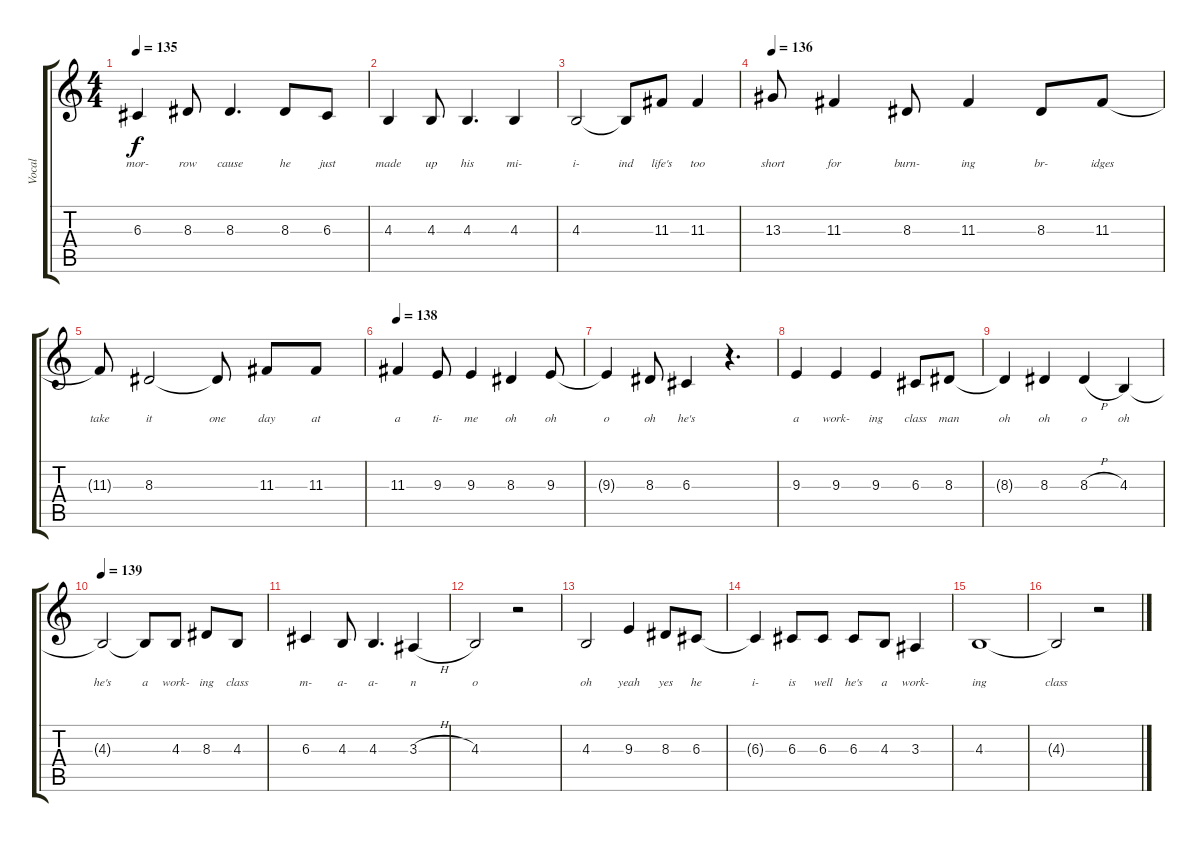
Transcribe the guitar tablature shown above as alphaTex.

\track ("Vocal" "Vocal") {instrument lead1square}
\staff {score tabs}
\tuning (E4 B3 G3 D3 A2 E2) {hide}
\ts (4 4)
\tempo 135
\clef g2
\ks c
6.3{t}.4{lyrics (0 "mor-") lyrics (1 "") lyrics (2 "") lyrics (3 "") lyrics (4 "") dy f} 8.3.8{lyrics (0 "row") lyrics (1 "") lyrics (2 "") lyrics (3 "") lyrics (4 "")} 8.3.4{d lyrics (0 "cause") lyrics (1 "") lyrics (2 "") lyrics (3 "") lyrics (4 "")} 8.3.8{lyrics (0 "he") lyrics (1 "") lyrics (2 "") lyrics (3 "") lyrics (4 "")} 6.3.8{lyrics (0 "just") lyrics (1 "") lyrics (2 "") lyrics (3 "") lyrics (4 "")} |
4.3.4{lyrics (0 "made") lyrics (1 "") lyrics (2 "") lyrics (3 "") lyrics (4 "")} 4.3.8{lyrics (0 "up") lyrics (1 "") lyrics (2 "") lyrics (3 "") lyrics (4 "")} 4.3.4{d lyrics (0 "his") lyrics (1 "") lyrics (2 "") lyrics (3 "") lyrics (4 "")} 4.3.4{lyrics (0 "mi-") lyrics (1 "") lyrics (2 "") lyrics (3 "") lyrics (4 "")} |
4.3.2{lyrics (0 "i-") lyrics (1 "") lyrics (2 "") lyrics (3 "") lyrics (4 "")} 4.3{t}.8{lyrics (0 "ind") lyrics (1 "") lyrics (2 "") lyrics (3 "") lyrics (4 "")} 11.3.8{lyrics (0 "life's") lyrics (1 "") lyrics (2 "") lyrics (3 "") lyrics (4 "")} 11.3.4{lyrics (0 "too") lyrics (1 "") lyrics (2 "") lyrics (3 "") lyrics (4 "")} |
\tempo 136
13.3.8{lyrics (0 "short") lyrics (1 "") lyrics (2 "") lyrics (3 "") lyrics (4 "")} 11.3.4{lyrics (0 "for") lyrics (1 "") lyrics (2 "") lyrics (3 "") lyrics (4 "")} 8.3.8{lyrics (0 "burn-") lyrics (1 "") lyrics (2 "") lyrics (3 "") lyrics (4 "")} 11.3.4{lyrics (0 "ing") lyrics (1 "") lyrics (2 "") lyrics (3 "") lyrics (4 "")} 8.3.8{lyrics (0 "br-") lyrics (1 "") lyrics (2 "") lyrics (3 "") lyrics (4 "")} 11.3.8{lyrics (0 "idges") lyrics (1 "") lyrics (2 "") lyrics (3 "") lyrics (4 "")} |
11.3{t}.8{lyrics (0 "take") lyrics (1 "") lyrics (2 "") lyrics (3 "") lyrics (4 "")} 8.3.2{lyrics (0 "it") lyrics (1 "") lyrics (2 "") lyrics (3 "") lyrics (4 "")} 8.3{t}.8{lyrics (0 "one") lyrics (1 "") lyrics (2 "") lyrics (3 "") lyrics (4 "")} 11.3.8{lyrics (0 "day") lyrics (1 "") lyrics (2 "") lyrics (3 "") lyrics (4 "")} 11.3.8{lyrics (0 "at") lyrics (1 "") lyrics (2 "") lyrics (3 "") lyrics (4 "")} |
\tempo 138
11.3.4{lyrics (0 "a") lyrics (1 "") lyrics (2 "") lyrics (3 "") lyrics (4 "")} 9.3.8{lyrics (0 "ti-") lyrics (1 "") lyrics (2 "") lyrics (3 "") lyrics (4 "")} 9.3.4{lyrics (0 "me") lyrics (1 "") lyrics (2 "") lyrics (3 "") lyrics (4 "")} 8.3.4{lyrics (0 "oh") lyrics (1 "") lyrics (2 "") lyrics (3 "") lyrics (4 "")} 9.3.8{lyrics (0 "oh") lyrics (1 "") lyrics (2 "") lyrics (3 "") lyrics (4 "")} |
9.3{t}.4{lyrics (0 "o") lyrics (1 "") lyrics (2 "") lyrics (3 "") lyrics (4 "")} 8.3.8{lyrics (0 "oh") lyrics (1 "") lyrics (2 "") lyrics (3 "") lyrics (4 "")} 6.3.4{lyrics (0 "he's") lyrics (1 "") lyrics (2 "") lyrics (3 "") lyrics (4 "")} r.4{d} |
9.3.4{lyrics (0 "a") lyrics (1 "") lyrics (2 "") lyrics (3 "") lyrics (4 "")} 9.3.4{lyrics (0 "work-") lyrics (1 "") lyrics (2 "") lyrics (3 "") lyrics (4 "")} 9.3.4{lyrics (0 "ing") lyrics (1 "") lyrics (2 "") lyrics (3 "") lyrics (4 "")} 6.3.8{lyrics (0 "class") lyrics (1 "") lyrics (2 "") lyrics (3 "") lyrics (4 "")} 8.3.8{lyrics (0 "man") lyrics (1 "") lyrics (2 "") lyrics (3 "") lyrics (4 "")} |
8.3{t}.4{lyrics (0 "oh") lyrics (1 "") lyrics (2 "") lyrics (3 "") lyrics (4 "")} 8.3.4{lyrics (0 "oh") lyrics (1 "") lyrics (2 "") lyrics (3 "") lyrics (4 "")} 8.3{h}.4{lyrics (0 "o") lyrics (1 "") lyrics (2 "") lyrics (3 "") lyrics (4 "")} 4.3.4{lyrics (0 "oh") lyrics (1 "") lyrics (2 "") lyrics (3 "") lyrics (4 "")} |
\tempo 139
4.3{t}.2{lyrics (0 "he's") lyrics (1 "") lyrics (2 "") lyrics (3 "") lyrics (4 "")} 4.3{t}.8{lyrics (0 "a") lyrics (1 "") lyrics (2 "") lyrics (3 "") lyrics (4 "")} 4.3.8{lyrics (0 "work-") lyrics (1 "") lyrics (2 "") lyrics (3 "") lyrics (4 "")} 8.3.8{lyrics (0 "ing") lyrics (1 "") lyrics (2 "") lyrics (3 "") lyrics (4 "")} 4.3.8{lyrics (0 "class") lyrics (1 "") lyrics (2 "") lyrics (3 "") lyrics (4 "")} |
6.3.4{lyrics (0 "m-") lyrics (1 "") lyrics (2 "") lyrics (3 "") lyrics (4 "")} 4.3.8{lyrics (0 "a-") lyrics (1 "") lyrics (2 "") lyrics (3 "") lyrics (4 "")} 4.3.4{d lyrics (0 "a-") lyrics (1 "") lyrics (2 "") lyrics (3 "") lyrics (4 "")} 3.3{h}.4{lyrics (0 "n") lyrics (1 "") lyrics (2 "") lyrics (3 "") lyrics (4 "")} |
4.3.2{lyrics (0 "o") lyrics (1 "") lyrics (2 "") lyrics (3 "") lyrics (4 "")} r.2 |
4.3.2{lyrics (0 "oh") lyrics (1 "") lyrics (2 "") lyrics (3 "") lyrics (4 "")} 9.3.4{lyrics (0 "yeah") lyrics (1 "") lyrics (2 "") lyrics (3 "") lyrics (4 "")} 8.3.8{lyrics (0 "yes") lyrics (1 "") lyrics (2 "") lyrics (3 "") lyrics (4 "")} 6.3.8{lyrics (0 "he") lyrics (1 "") lyrics (2 "") lyrics (3 "") lyrics (4 "")} |
6.3{t}.4{lyrics (0 "i-") lyrics (1 "") lyrics (2 "") lyrics (3 "") lyrics (4 "")} 6.3.8{lyrics (0 "is") lyrics (1 "") lyrics (2 "") lyrics (3 "") lyrics (4 "")} 6.3.8{lyrics (0 "well") lyrics (1 "") lyrics (2 "") lyrics (3 "") lyrics (4 "")} 6.3.8{lyrics (0 "he's") lyrics (1 "") lyrics (2 "") lyrics (3 "") lyrics (4 "")} 4.3.8{lyrics (0 "a") lyrics (1 "") lyrics (2 "") lyrics (3 "") lyrics (4 "")} 3.3.4{lyrics (0 "work-") lyrics (1 "") lyrics (2 "") lyrics (3 "") lyrics (4 "")} |
4.3.1{lyrics (0 "ing") lyrics (1 "") lyrics (2 "") lyrics (3 "") lyrics (4 "")} |
4.3{t}.2{lyrics (0 "class") lyrics (1 "") lyrics (2 "") lyrics (3 "") lyrics (4 "")} r.2
